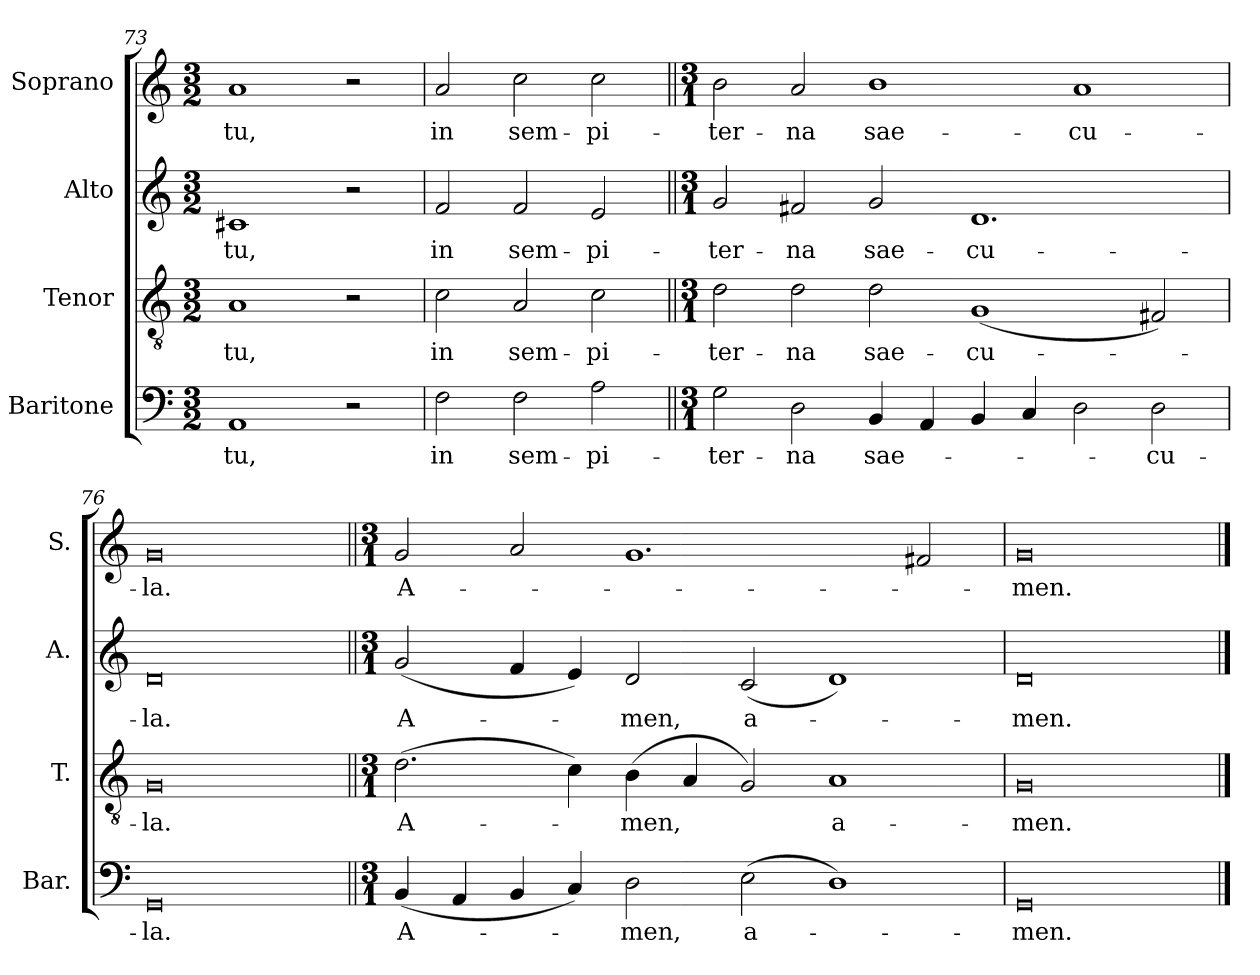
**kern	**text	**kern	**text	**kern	**text	**kern	**text
*part4	*part4	*part3	*part3	*part2	*part2	*part1	*part1
*staff4	*staff4	*staff3	*staff3	*staff2	*staff2	*staff1	*staff1
*I"Baritone	*	*I"Tenor	*	*I"Alto	*	*I"Soprano	*
*I'Bar.	*	*I'T.	*	*I'A.	*	*I'S.	*
*clefF4	*	*clefGv2	*	*clefG2	*	*clefG2	*
*	*	*ITrd7c12	*	*	*	*	*
*k[]	*	*k[]	*	*k[]	*	*k[]	*
*C:	*	*C:	*	*C:	*	*C:	*
*M3/2	*	*M3/2	*	*M3/2	*	*M3/2	*
=73	=73	=73	=73	=73	=73	=73	=73
!	!LO:LY:b:color=#000000	!	!	!	!	!	!
!	!	!	!LO:LY:b:color=#000000	!	!	!	!
!	!	!	!	!	!LO:LY:b:color=#000000	!	!
!	!	!	!	!	!	!	!LO:LY:b:color=#000000
1AAi	-tu,	1AAi	-tu,	1c#Xi	-tu,	1ai	-tu,
2r	.	2r	.	2r	.	2r	.
!!LO:LB:g=z
=74	=74	=74	=74	=74	=74	=74	=74
!	!LO:LY:b:color=#000000	!	!	!	!	!	!
!	!	!	!LO:LY:b:color=#000000	!	!	!	!
!	!	!	!	!	!LO:LY:b:color=#000000	!	!
!	!	!	!	!	!	!	!LO:LY:b:color=#000000
2Fi\	in	2Ci\	in	2fi/	in	2ai/	in
!	!LO:LY:b:color=#000000	!	!	!	!	!	!
!	!	!	!LO:LY:b:color=#000000	!	!	!	!
!	!	!	!	!	!LO:LY:b:color=#000000	!	!
!	!	!	!	!	!	!	!LO:LY:b:color=#000000
2Fi\	sem-	2AAi/	sem-	2fi/	sem-	2cci\	sem-
!	!LO:LY:b:color=#000000	!	!	!	!	!	!
!	!	!	!LO:LY:b:color=#000000	!	!	!	!
!	!	!	!	!	!LO:LY:b:color=#000000	!	!
!	!	!	!	!	!	!	!LO:LY:b:color=#000000
2Ai\	-pi-	2Ci\	-pi-	2ei/	-pi-	2cci\	-pi-
=75||	=75||	=75||	=75||	=75||	=75||	=75||	=75||
*M3/1	*	*M3/1	*	*M3/1	*	*M3/1	*
!	!LO:LY:b:color=#000000	!	!	!	!	!	!
!	!	!	!LO:LY:b:color=#000000	!	!	!	!
!	!	!	!	!	!LO:LY:b:color=#000000	!	!
!	!	!	!	!	!	!	!LO:LY:b:color=#000000
2Gi\	-ter-	2Di\	-ter-	2gi/	-ter-	2bi\	-ter-
!	!LO:LY:b:color=#000000	!	!	!	!	!	!
!	!	!	!LO:LY:b:color=#000000	!	!	!	!
!	!	!	!	!	!LO:LY:b:color=#000000	!	!
!	!	!	!	!	!	!	!LO:LY:b:color=#000000
2Di\	-na	2Di\	-na	2f#Xi/	-na	2ai/	-na
!	!LO:LY:b:color=#000000	!	!	!	!	!	!
!	!	!	!LO:LY:b:color=#000000	!	!	!	!
!	!	!	!	!	!LO:LY:b:color=#000000	!	!
!	!	!	!	!	!	!	!LO:LY:b:color=#000000
4BBi/	sae-	2Di\	sae-	2gi/	sae-	1bi	sae-
4AAi/	.	.	.	.	.	.	.
!	!	!	!LO:LY:b:color=#000000	!	!	!	!
!	!	!	!	!	!LO:LY:b:color=#000000	!	!
4BBi/	.	(1GGi	-cu-	1.di	-cu-	.	.
4Ci/	.	.	.	.	.	.	.
!	!	!	!	!	!	!	!LO:LY:b:color=#000000
2Di\	.	.	.	.	.	1ai	-cu-
!	!LO:LY:b:color=#000000	!	!	!	!	!	!
2Di\	-cu-	2FF#Xi/)	.	.	.	.	.
=76	=76	=76	=76	=76	=76	=76	=76
!	!LO:LY:b:color=#000000	!	!	!	!	!	!
!	!	!	!LO:LY:b:color=#000000	!	!	!	!
!	!	!	!	!	!LO:LY:b:color=#000000	!	!
!	!	!	!	!	!	!	!LO:LY:b:color=#000000
0GGi	-la.	0GGi	-la.	0di	-la.	0gi	-la.
=77||	=77||	=77||	=77||	=77||	=77||	=77||	=77||
*M3/1	*	*M3/1	*	*M3/1	*	*M3/1	*
!	!LO:LY:b:color=#000000	!	!	!	!	!	!
!	!	!	!LO:LY:b:color=#000000	!	!	!	!
!	!	!	!	!	!LO:LY:b:color=#000000	!	!
*	*	*	*	*	*	*MM136	*
!	!	!	!	!	!	!	!LO:LY:b:color=#000000
(4BBi/	A-	(2.Di\	A-	(2gi/	A-	2gi/	A-
4AAi/	.	.	.	.	.	.	.
4BBi/	.	.	.	4fi/	.	2ai/	.
4Ci/)	.	4Ci\)	.	4ei/)	.	.	.
!	!LO:LY:b:color=#000000	!	!	!	!	!	!
!	!	!	!LO:LY:b:color=#000000	!	!	!	!
!	!	!	!	!	!LO:LY:b:color=#000000	!	!
2Di\	-men,	(4BBi\	-men,	2di/	-men,	1.gi	.
.	.	4AAi/	.	.	.	.	.
!	!LO:LY:b:color=#000000	!	!	!	!	!	!
!	!	!	!	!	!LO:LY:b:color=#000000	!	!
(2Ei\	a-	2GGi/)	.	(2ci/	a-	.	.
!	!	!	!LO:LY:b:color=#000000	!	!	!	!
1Di)	.	1AAi	a-	1di)	.	.	.
.	.	.	.	.	.	2f#Xi/	.
=78	=78	=78	=78	=78	=78	=78	=78
!	!LO:LY:b:color=#000000	!	!	!	!	!	!
!	!	!	!LO:LY:b:color=#000000	!	!	!	!
!	!	!	!	!	!LO:LY:b:color=#000000	!	!
!	!	!	!	!	!	!	!LO:LY:b:color=#000000
0GGi	-men.	0GGi	-men.	0di	-men.	0gi	-men.
==	==	==	==	==	==	==	==
*-	*-	*-	*-	*-	*-	*-	*-
